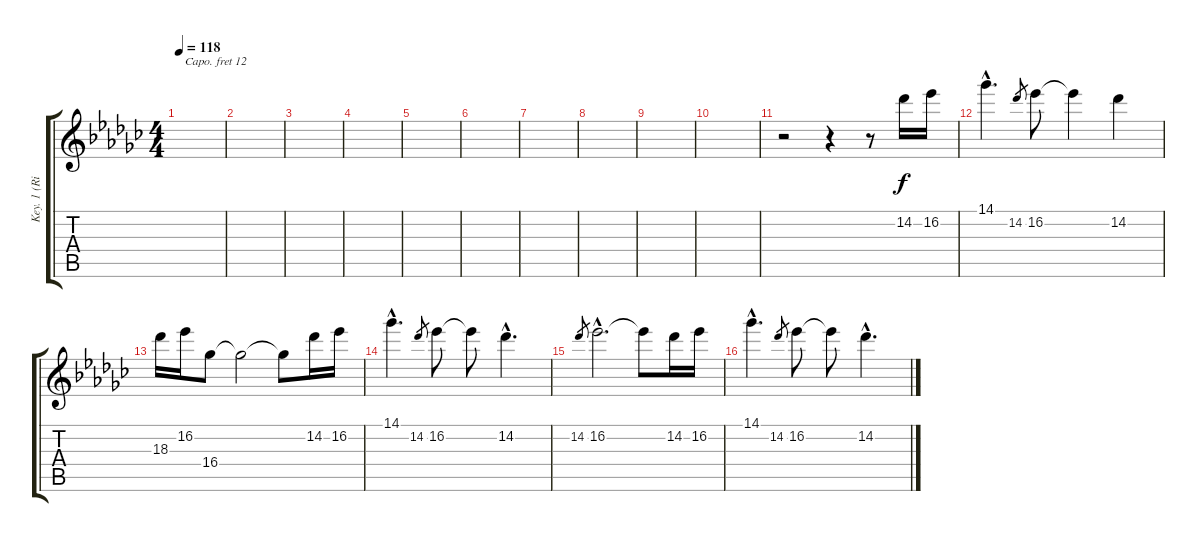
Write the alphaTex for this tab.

\track ("Key. 1 (Right Hand)" "Key. 1 (Ri") {instrument stringensemble1}
\staff {score tabs}
\capo 12
\tuning (E4 B3 G3 D3 A2 E2) {hide}
\ts (4 4)
\tempo 118
\clef g2
\ks ebminor
|
|
|
|
|
|
|
|
|
|
r.2{volume 14 instrument lead1square} r.4 r.8 14.2.16 16.2.16 |
14.1{hac}.4{d} 14.2.8{gr} 16.2.8 16.2{t}.4 14.2.4 |
18.3.16 16.2.16 16.4.8 16.4{t}.2 16.4{t}.8 14.2.16 16.2.16 |
14.1{hac}.4{d} 14.2.8{gr} 16.2.8 16.2{t}.8 14.2{hac}.4{d} |
14.2.8{gr} 16.2{hac}.2{d} 16.2{t}.8 14.2.16 16.2.16 |
14.1{hac}.4{d} 14.2.8{gr} 16.2.8 16.2{t}.8 14.2{hac}.4{d}
